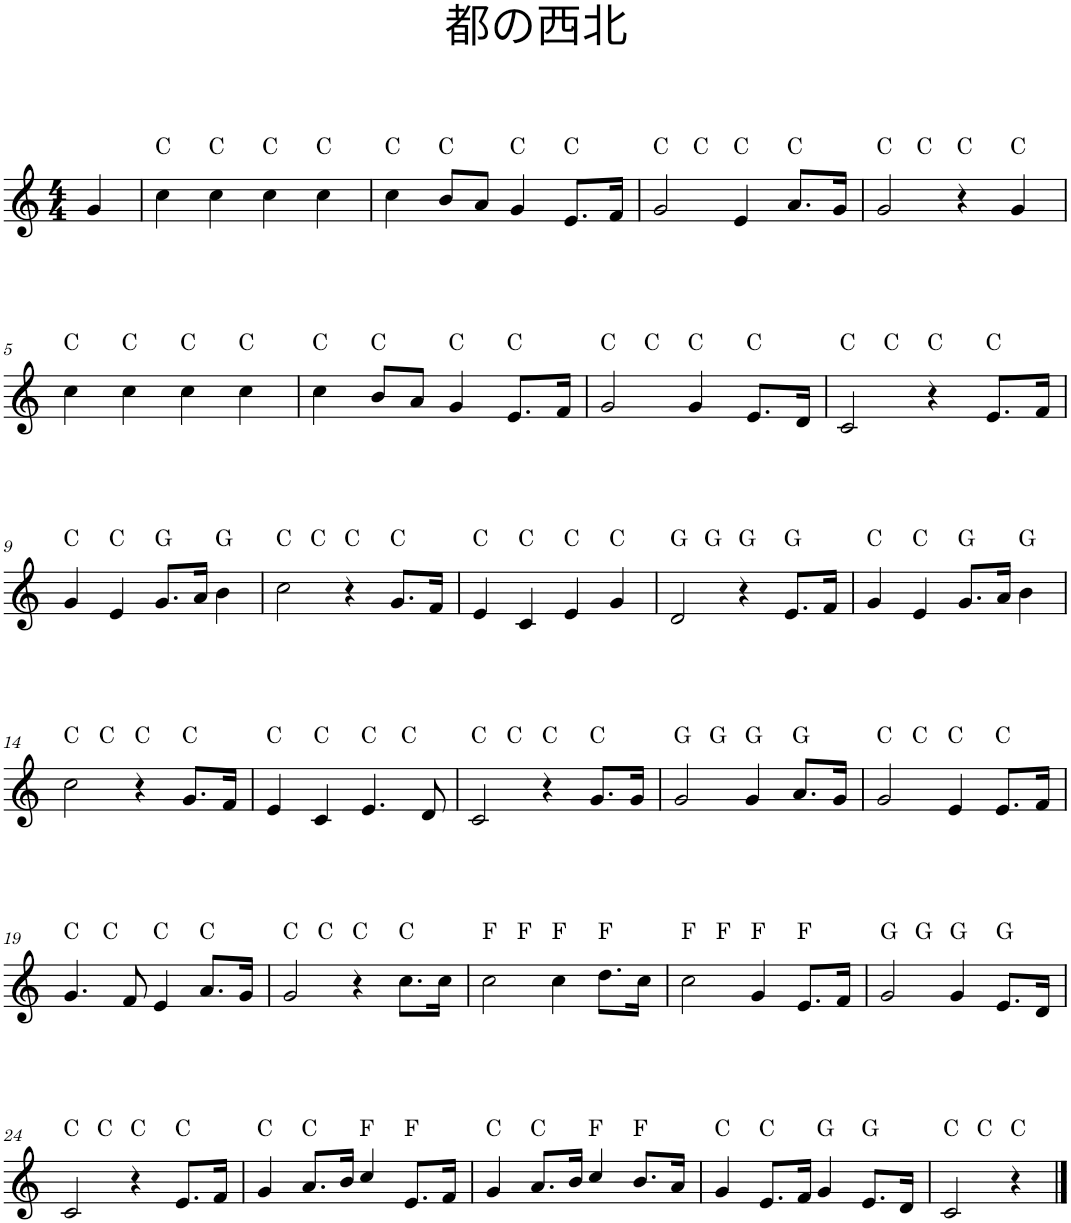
**kern	**harte
*part1	*part1
*staff1	*
*I"Piano	*
*I'Pno.	*
*clefG2	*
*k[]	*
*M4/4	*
=	=
4g/	.
=1	=1
4cc\	C:maj
4cc\	C:maj
4cc\	C:maj
4cc\	C:maj
=2	=2
4cc\	C:maj
8b/L	C:maj
8a/J	.
4g/	C:maj
8.e/L	C:maj
16f/Jk	.
=3	=3
*^	*
2g/	4ryy	C:maj
.	2.ryy	C:maj
4e/	.	C:maj
8.a/L	.	C:maj
16g/Jk	.	.
=4	=4	=4
2g/	4ryy	C:maj
.	2.ryy	C:maj
4r	.	C:maj
4g/	.	C:maj
*v	*v	*
!!LO:LB:g=z
=5	=5
4cc\	C:maj
4cc\	C:maj
4cc\	C:maj
4cc\	C:maj
=6	=6
4cc\	C:maj
8b/L	C:maj
8a/J	.
4g/	C:maj
8.e/L	C:maj
16f/Jk	.
=7	=7
*^	*
2g/	4ryy	C:maj
.	2.ryy	C:maj
4g/	.	C:maj
8.e/L	.	C:maj
16d/Jk	.	.
=8	=8	=8
2c/	4ryy	C:maj
.	2.ryy	C:maj
4r	.	C:maj
8.e/L	.	C:maj
16f/Jk	.	.
*v	*v	*
!!LO:LB:g=z
=9	=9
4g/	C:maj
4e/	C:maj
8.g/L	G:maj
16a/Jk	.
4b\	G:maj
=10	=10
*^	*
2cc\	4ryy	C:maj
.	2.ryy	C:maj
4r	.	C:maj
8.g/L	.	C:maj
16f/Jk	.	.
*v	*v	*
=11	=11
4e/	C:maj
4c/	C:maj
4e/	C:maj
4g/	C:maj
=12	=12
*^	*
2d/	4ryy	G:maj
.	2.ryy	G:maj
4r	.	G:maj
8.e/L	.	G:maj
16f/Jk	.	.
*v	*v	*
=13	=13
4g/	C:maj
4e/	C:maj
8.g/L	G:maj
16a/Jk	.
4b\	G:maj
!!LO:LB:g=z
=14	=14
*^	*
2cc\	4ryy	C:maj
.	2.ryy	C:maj
4r	.	C:maj
8.g/L	.	C:maj
16f/Jk	.	.
=15	=15	=15
4e/	2.ryy	C:maj
4c/	.	C:maj
4.e/	.	C:maj
.	4ryy	C:maj
8d/	.	.
=16	=16	=16
2c/	4ryy	C:maj
.	2.ryy	C:maj
4r	.	C:maj
8.g/L	.	C:maj
16g/Jk	.	.
=17	=17	=17
2g/	4ryy	G:maj
.	2.ryy	G:maj
4g/	.	G:maj
8.a/L	.	G:maj
16g/Jk	.	.
=18	=18	=18
2g/	4ryy	C:maj
.	2.ryy	C:maj
4e/	.	C:maj
8.e/L	.	C:maj
16f/Jk	.	.
!!LO:LB:g=z	!!
=19	=19	=19
4.g/	4ryy	C:maj
.	2.ryy	C:maj
8f/	.	.
4e/	.	C:maj
8.a/L	.	C:maj
16g/Jk	.	.
=20	=20	=20
2g/	4ryy	C:maj
.	2.ryy	C:maj
4r	.	C:maj
8.cc\L	.	C:maj
16cc\Jk	.	.
=21	=21	=21
2cc\	4ryy	F:maj
.	2.ryy	F:maj
4cc\	.	F:maj
8.dd\L	.	F:maj
16cc\Jk	.	.
=22	=22	=22
2cc\	4ryy	F:maj
.	2.ryy	F:maj
4g/	.	F:maj
8.e/L	.	F:maj
16f/Jk	.	.
=23	=23	=23
2g/	4ryy	G:maj
.	2.ryy	G:maj
4g/	.	G:maj
8.e/L	.	G:maj
16d/Jk	.	.
!!LO:LB:g=z	!!
=24	=24	=24
2c/	4ryy	C:maj
.	2.ryy	C:maj
4r	.	C:maj
8.e/L	.	C:maj
16f/Jk	.	.
*v	*v	*
=25	=25
4g/	C:maj
8.a/L	C:maj
16b/Jk	.
4cc/	F:maj
8.e/L	F:maj
16f/Jk	.
=26	=26
4g/	C:maj
8.a/L	C:maj
16b/Jk	.
4cc/	F:maj
8.b/L	F:maj
16a/Jk	.
=27	=27
4g/	C:maj
8.e/L	C:maj
16f/Jk	.
4g/	G:maj
8.e/L	G:maj
16d/Jk	.
=28	=28
*^	*
2c/	4ryy	C:maj
.	2ryy	C:maj
4r	.	C:maj
*v	*v	*
==	==
*-	*-
